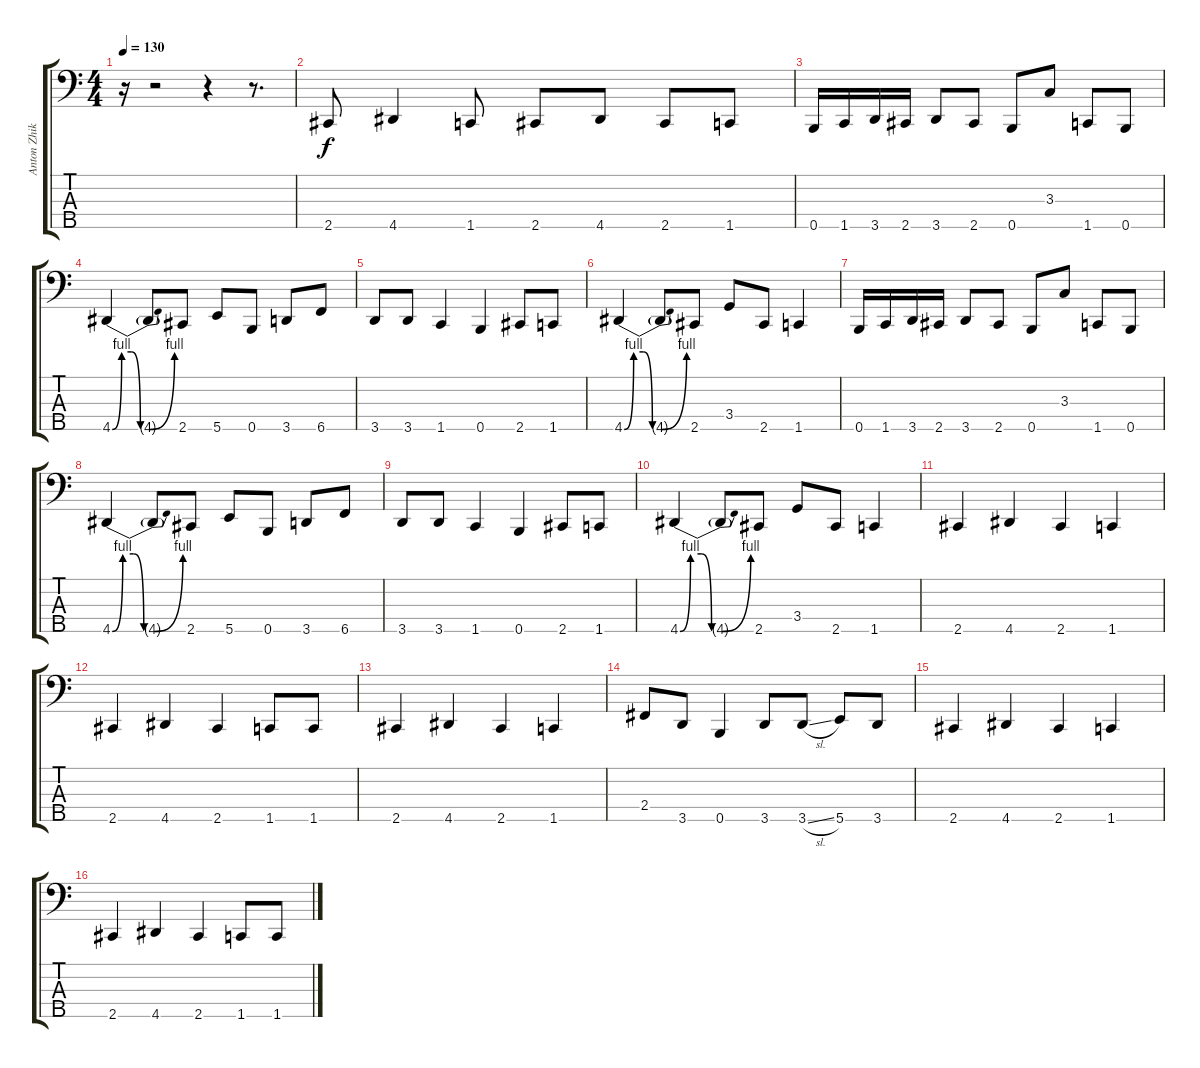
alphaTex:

\track ("Anton Zhikharev" "Anton Zhik") {instrument electricbassfinger}
\staff {score tabs}
\tuning (Gb2 D2 A1 E1 B0) {hide}
\ts (4 4)
\tempo 130
\clef f4
\ks c
r.16{dy f} r.2 r.4 r.8{d} |
2.5.8 4.5.4 1.5.8 2.5.8 4.5.8 2.5.8 1.5.8 |
0.5.16 1.5.16 3.5.16 2.5.16 3.5.8 2.5.8 0.5.8 3.3.8 1.5.8 0.5.8 |
4.5{be (custom 0 0 15 4 30 4 45 0 60 0)}.4 4.5{be (bend 0 0 60 4) t}.8 2.5.8 5.5.8 0.5.8 3.5.8 6.5.8 |
3.5.8 3.5.8 1.5.4 0.5.4 2.5.8 1.5.8 |
4.5{be (custom 0 0 15 4 30 4 45 0 60 0)}.4 4.5{be (bend 0 0 60 4) t}.8 2.5.8 3.4.8 2.5.8 1.5.4 |
0.5.16 1.5.16 3.5.16 2.5.16 3.5.8 2.5.8 0.5.8 3.3.8 1.5.8 0.5.8 |
4.5{be (custom 0 0 15 4 30 4 45 0 60 0)}.4 4.5{be (bend 0 0 60 4) t}.8 2.5.8 5.5.8 0.5.8 3.5.8 6.5.8 |
3.5.8 3.5.8 1.5.4 0.5.4 2.5.8 1.5.8 |
4.5{be (custom 0 0 15 4 30 4 45 0 60 0)}.4 4.5{be (bend 0 0 60 4) t}.8 2.5.8 3.4.8 2.5.8 1.5.4 |
2.5.4 4.5.4 2.5.4 1.5.4 |
2.5.4 4.5.4 2.5.4 1.5.8 1.5.8 |
2.5.4 4.5.4 2.5.4 1.5.4 |
2.4.8 3.5.8 0.5.4 3.5.8 3.5{sl}.8 5.5.8 3.5.8 |
2.5.4 4.5.4 2.5.4 1.5.4 |
2.5.4 4.5.4 2.5.4 1.5.8 1.5.8
